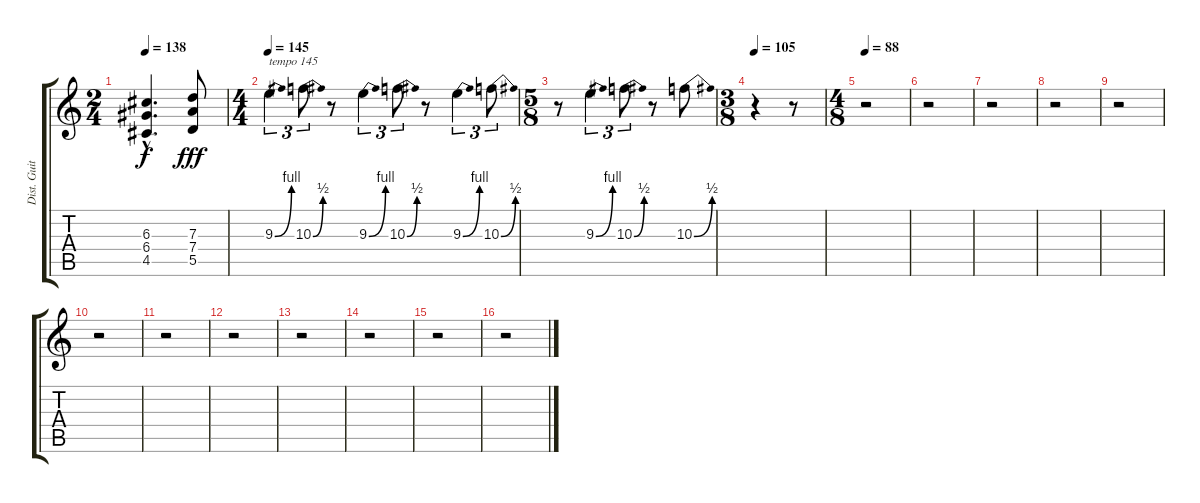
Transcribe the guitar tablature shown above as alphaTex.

\track ("Dist. Guitar 2" "Dist. Guit") {instrument distortionguitar}
\staff {score tabs}
\tuning (E4 B3 G3 D3 A2 E2) {hide}
\ts (2 4)
\tempo 138
\clef g2
\ks c
(6.3{hac t} 6.4{hac t} 4.5{hac t}).4{d dy f} (7.3 7.4 5.5).8{dy fff} |
\ts (4 4)
\tempo 145
9.3{be (bend 0 0 60 4)}.4{tu (3 2) txt "tempo 145"} 10.3{be (bend 0 0 60 2)}.8{tu (3 2)} r.8 9.3{be (bend 0 0 60 4)}.4{tu (3 2)} 10.3{be (bend 0 0 60 2)}.8{tu (3 2)} r.8 9.3{be (bend 0 0 60 4)}.4{tu (3 2)} 10.3{be (bend 0 0 60 2)}.8{tu (3 2)} |
\ts (5 8)
r.8 9.3{be (bend 0 0 60 4)}.4{tu (3 2)} 10.3{be (bend 0 0 60 2)}.8{tu (3 2)} r.8 10.3{be (bend 0 0 60 2)}.8 |
\ts (3 8)
\tempo 105
r.4 r.8 |
\ts (4 8)
\tempo 88
r.2 |
r.2 |
r.2 |
r.2 |
r.2 |
r.2 |
r.2 |
r.2 |
r.2 |
r.2 |
r.2 |
r.2
